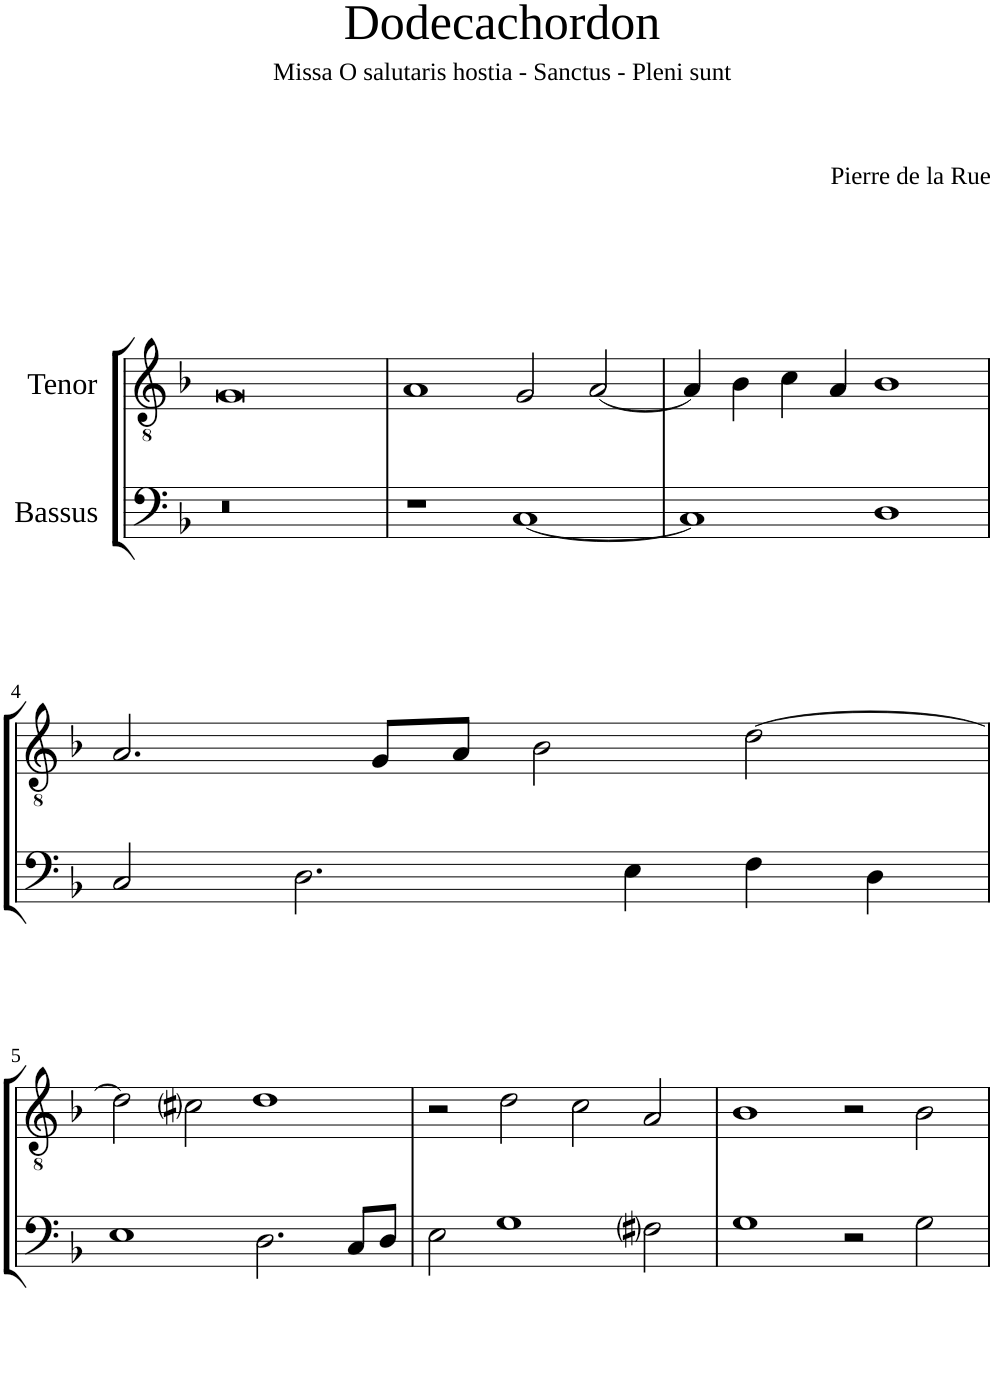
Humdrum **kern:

**kern	**kern
*part2	*part1
*staff2	*staff1
*I"Bassus	*I"Tenor
*clefF4	*clefGv2
*	*Trd1c2
*k[b-]	*k[b-]
*d:	*d:
=1	=1
1r	[1G
=2	=2
1r	1A
[1C	1G]
1ryy	2G/
.	[2A/
=3	=3
1C]	4A/]
.	4B-\
.	4c\
.	4A/
1D	1B-
!!LO:LB:g=z
=4	=4
2C/	2.A/
[2D\	.
.	8G/L
.	8A/J
4ryy	2B-\
4E\	.
4F\	[2d\
4D\	.
!!LO:LB:g=z
=5	=5
1E	2d\]
.	2c#i\
4D\]	1d
2.D\	.
8C/L	4ryy
8D/J	.
=6	=6
2E\	2r
[2G	2d\
2ryy	2c\
2F#i\	2A/
=7	=7
1G	1B-
2G]	2r
2r	2B-\
2G\	2ryy
=	=
*-	*-
